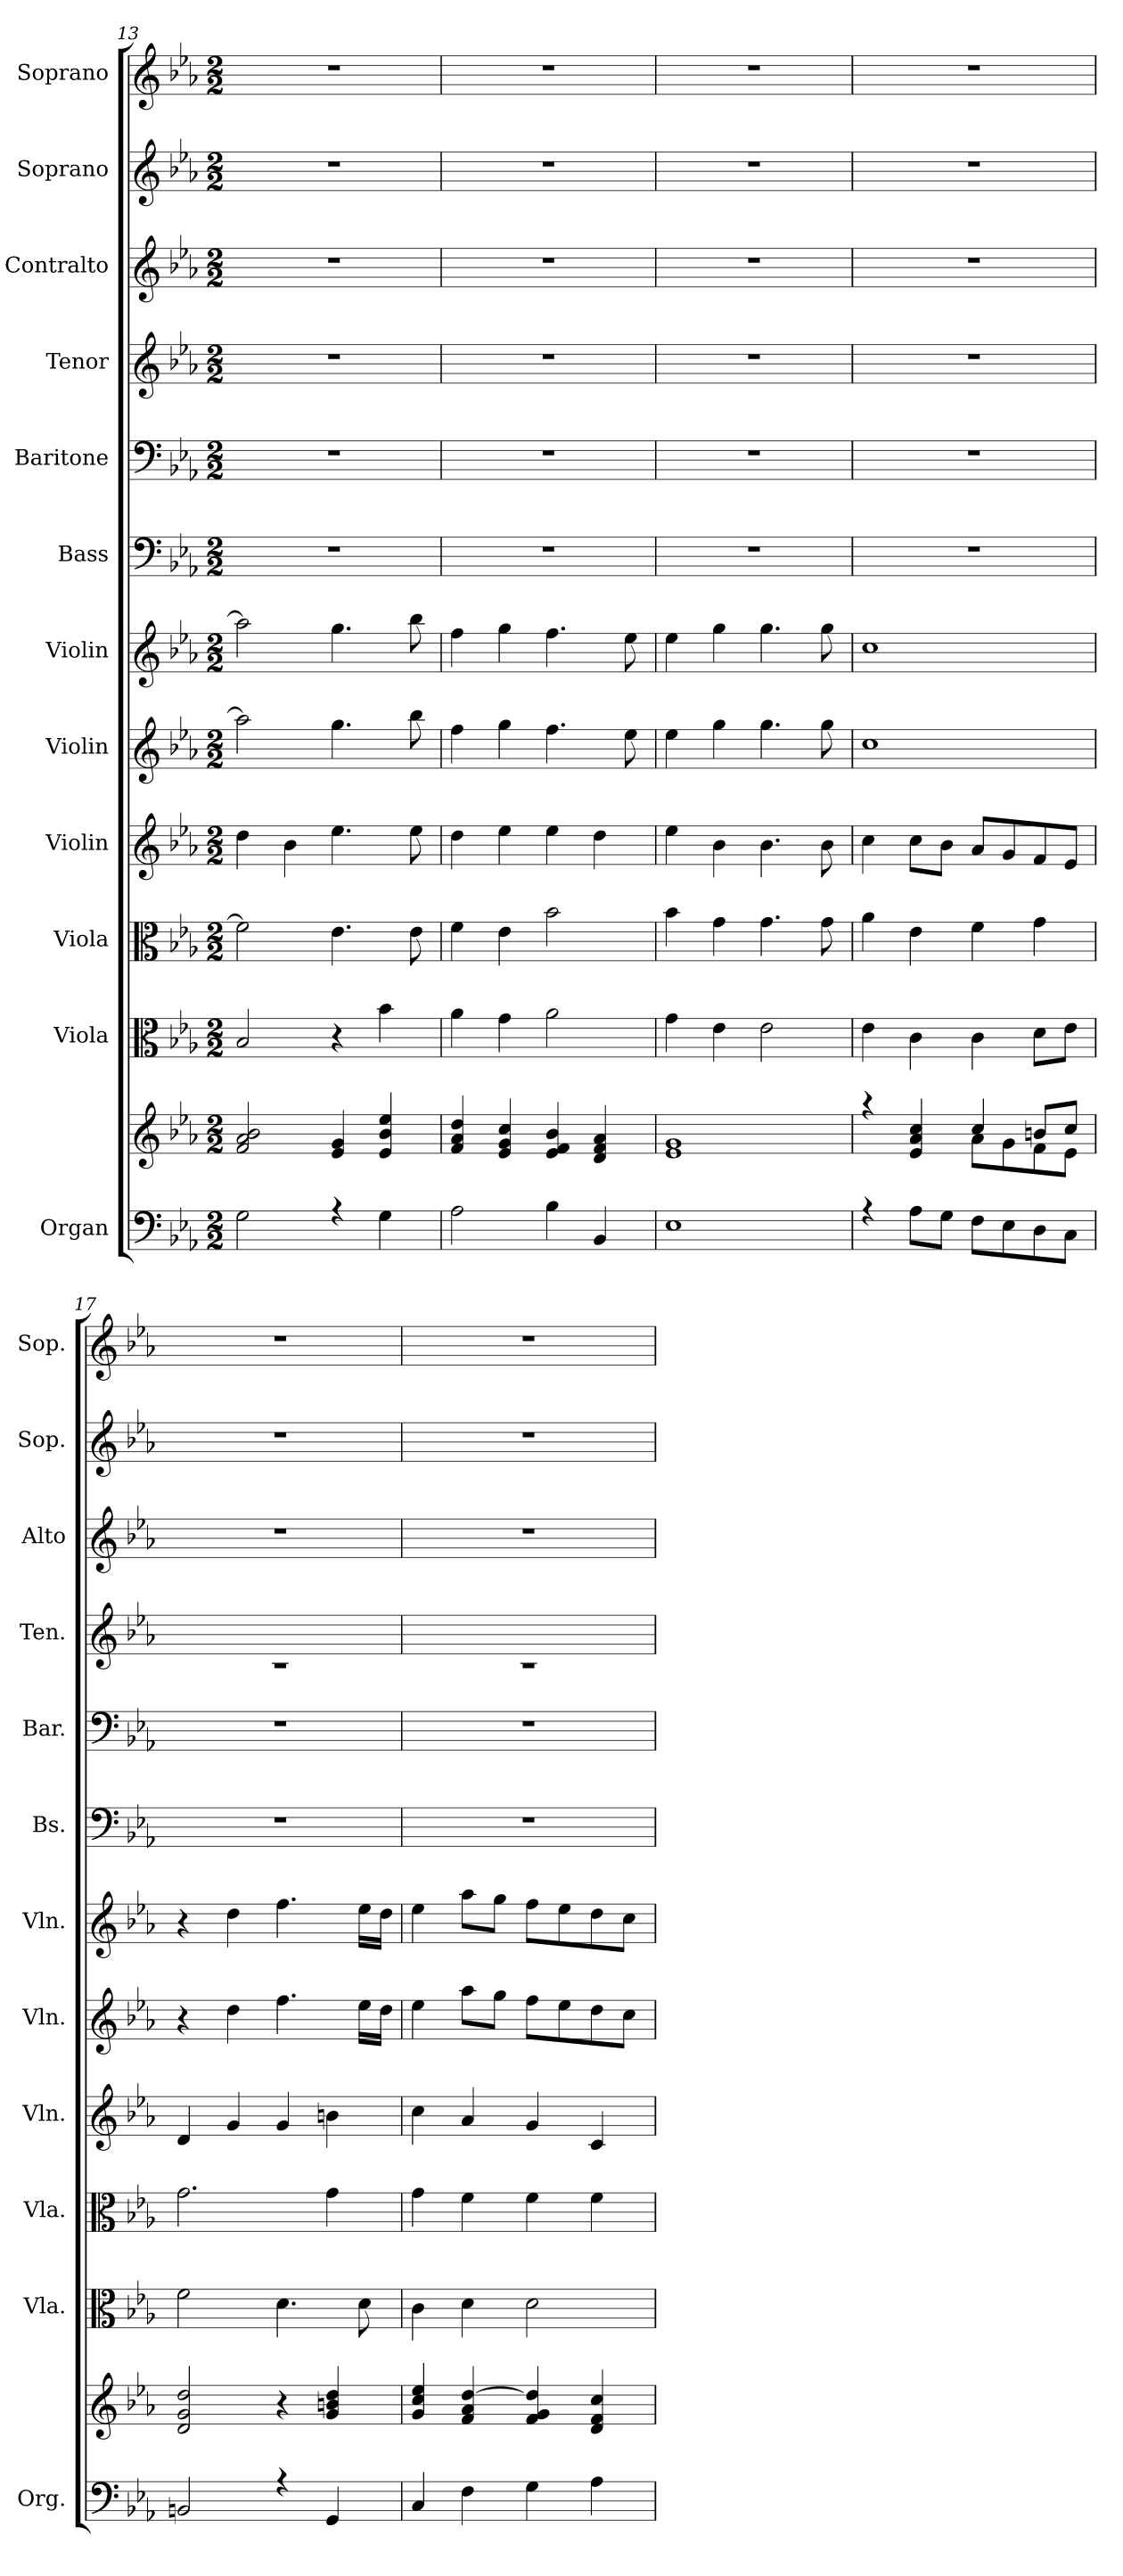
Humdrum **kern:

**kern	**kern	**kern	**kern	**kern	**kern	**kern	**kern	**kern	**kern	**kern	**kern	**kern
*part12	*part12	*part11	*part10	*part9	*part8	*part7	*part6	*part5	*part4	*part3	*part2	*part1
*staff13	*staff12	*staff11	*staff10	*staff9	*staff8	*staff7	*staff6	*staff5	*staff4	*staff3	*staff2	*staff1
*I"Organ	*	*I"Viola	*I"Viola	*I"Violin	*I"Violin	*I"Violin	*I"Bass	*I"Baritone	*I"Tenor	*I"Contralto	*I"Soprano	*I"Soprano
*I'Org.	*	*I'Vla.	*I'Vla.	*I'Vln.	*I'Vln.	*I'Vln.	*I'Bs.	*I'Bar.	*I'Ten.	*I'Alto	*I'Sop.	*I'Sop.
*clefF4	*clefG2	*clefC3	*clefC3	*clefG2	*clefG2	*clefG2	*clefF4	*clefF4	*clefG2	*clefG2	*clefG2	*clefG2
*	*	*	*	*	*	*	*	*	*ITrd7c12	*	*	*
*k[b-e-a-]	*k[b-e-a-]	*k[b-e-a-]	*k[b-e-a-]	*k[b-e-a-]	*k[b-e-a-]	*k[b-e-a-]	*k[b-e-a-]	*k[b-e-a-]	*k[b-e-a-]	*k[b-e-a-]	*k[b-e-a-]	*k[b-e-a-]
*E-:	*E-:	*E-:	*E-:	*E-:	*E-:	*E-:	*E-:	*E-:	*E-:	*E-:	*E-:	*E-:
*M2/2	*M2/2	*M2/2	*M2/2	*M2/2	*M2/2	*M2/2	*M2/2	*M2/2	*M2/2	*M2/2	*M2/2	*M2/2
=13	=13	=13	=13	=13	=13	=13	=13	=13	=13	=13	=13	=13
*^	*^	*	*	*	*	*	*	*	*	*	*	*
*	*	*	*^	*	*	*	*	*	*	*	*	*	*	*
2G\	1ryy	2f/ 2a-/ 2b-/	1ryy	1ryy	2B-/	2f\]	4dd\	2aa-\]	2aa-\]	1r	1r	1r	1r	1r	1r
.	.	.	.	.	.	.	4b-\	.	.	.	.	.	.	.	.
4r	.	4e-/ 4g/	.	.	4r	4.e-\	4.ee-\	4.gg\	4.gg\	.	.	.	.	.	.
4G\	.	4e-/ 4b-/ 4ee-/	.	.	4b-\	.	.	.	.	.	.	.	.	.	.
.	.	.	.	.	.	8e-\	8ee-\	8bb-\	8bb-\	.	.	.	.	.	.
=14	=14	=14	=14	=14	=14	=14	=14	=14	=14	=14	=14	=14	=14	=14	=14
2A-\	1ryy	4f/ 4a-/ 4dd/	1ryy	1ryy	4a-\	4f\	4dd\	4ff\	4ff\	1r	1r	1r	1r	1r	1r
.	.	4e-/ 4g/ 4cc/	.	.	4g\	4e-\	4ee-\	4gg\	4gg\	.	.	.	.	.	.
4B-\	.	4e-/ 4f/ 4b-/	.	.	2a-\	2b-\	4ee-\	4.ff\	4.ff\	.	.	.	.	.	.
4BB-/	.	4d/ 4f/ 4a-/	.	.	.	.	4dd\	.	.	.	.	.	.	.	.
.	.	.	.	.	.	.	.	8ee-\	8ee-\	.	.	.	.	.	.
!!LO:PB:g=z
=15	=15	=15	=15	=15	=15	=15	=15	=15	=15	=15	=15	=15	=15	=15	=15
1E-	1ryy	1e- 1g	1ryy	1ryy	4g\	4b-\	4ee-\	4ee-\	4ee-\	1r	1r	1r	1r	1r	1r
.	.	.	.	.	4e-\	4g\	4b-\	4gg\	4gg\	.	.	.	.	.	.
.	.	.	.	.	2e-\	4.g\	4.b-\	4.gg\	4.gg\	.	.	.	.	.	.
.	.	.	.	.	.	8g\	8b-\	8gg\	8gg\	.	.	.	.	.	.
=16	=16	=16	=16	=16	=16	=16	=16	=16	=16	=16	=16	=16	=16	=16	=16
4r	1ryy	4raa	2ryy	1ryy	4e-\	4a-\	4cc\	1cc	1cc	1r	1r	1r	1r	1r	1r
8A-\L	.	4e-/ 4a-/ 4cc/	.	.	4c\	4e-\	8cc\L	.	.	.	.	.	.	.	.
8G\J	.	.	.	.	.	.	8b-\J	.	.	.	.	.	.	.	.
8F\L	.	4cc/	8a-\L	.	4c\	4f\	8a-/L	.	.	.	.	.	.	.	.
8E-\	.	.	8g\	.	.	.	8g/	.	.	.	.	.	.	.	.
8D\	.	8bn/L	8f\	.	8d\L	4g\	8f/	.	.	.	.	.	.	.	.
8C\J	.	8cc/J	8e-\J	.	8e-\J	.	8e-/J	.	.	.	.	.	.	.	.
=17	=17	=17	=17	=17	=17	=17	=17	=17	=17	=17	=17	=17	=17	=17	=17
2BBn/	1ryy	2d/ 2g/ 2dd/	1ryy	1ryy	2f\	2.g\	4d/	4r	4r	1rF	1rF	1rc	1r	1rdd	1rdd
.	.	.	.	.	.	.	4g/	4dd\	4dd\	.	.	.	.	.	.
4r	.	4r	.	.	4.d\	.	4g/	4.ff\	4.ff\	.	.	.	.	.	.
4GG/	.	4g/ 4bn/ 4dd/	.	.	.	4g\	4bn\	.	.	.	.	.	.	.	.
.	.	.	.	.	8d\	.	.	16ee-\LL	16ee-\LL	.	.	.	.	.	.
.	.	.	.	.	.	.	.	16dd\JJ	16dd\JJ	.	.	.	.	.	.
=18	=18	=18	=18	=18	=18	=18	=18	=18	=18	=18	=18	=18	=18	=18	=18
4C/	1ryy	4g/ 4cc/ 4ee-/	1ryy	1ryy	4c\	4g\	4cc\	4ee-\	4ee-\	1rF	1rF	1rc	1r	1rdd	1rdd
4F\	.	4f/ 4a-/ [>4dd/	.	.	4d\	4f\	4a-/	8aa-\L	8aa-\L	.	.	.	.	.	.
.	.	.	.	.	.	.	.	8gg\J	8gg\J	.	.	.	.	.	.
4G\	.	4f/ 4g/ 4dd/]	.	.	2d\	4f\	4g/	8ff\L	8ff\L	.	.	.	.	.	.
.	.	.	.	.	.	.	.	8ee-\	8ee-\	.	.	.	.	.	.
4A-\	.	4d/ 4f/ 4cc/	.	.	.	4f\	4c/	8dd\	8dd\	.	.	.	.	.	.
.	.	.	.	.	.	.	.	8cc\J	8cc\J	.	.	.	.	.	.
*v	*v	*	*	*	*	*	*	*	*	*	*	*	*	*	*
*	*v	*v	*v	*	*	*	*	*	*	*	*	*	*	*
=	=	=	=	=	=	=	=	=	=	=	=	=
*-	*-	*-	*-	*-	*-	*-	*-	*-	*-	*-	*-	*-
